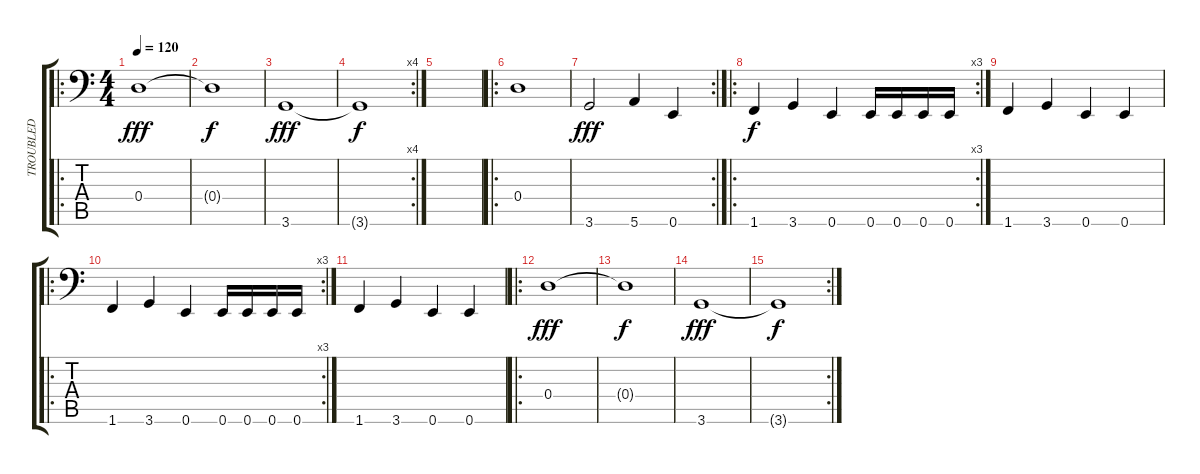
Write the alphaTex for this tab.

\track ("TROUBLED" "TROUBLED") {instrument electricbassfinger}
\staff {score tabs}
\tuning (E3 B2 G2 D2 A1 E1) {hide}
\ro
\ts (4 4)
\tempo 120
\clef f4
\ks c
0.4.1{dy fff instrument electricbassfinger} |
0.4{t}.1{dy f} |
3.6.1{dy fff} |
\rc 4
3.6{t}.1{dy f} |
|
\ro
0.4.1 |
\rc 2
3.6.2{dy fff} 5.6.4 0.6.4 |
\ro
\rc 3
1.6.4{dy f} 3.6.4 0.6.4 0.6.16 0.6.16 0.6.16 0.6.16 |
1.6.4 3.6.4 0.6.4 0.6.4 |
\ro
\rc 3
1.6.4 3.6.4 0.6.4 0.6.16 0.6.16 0.6.16 0.6.16 |
1.6.4 3.6.4 0.6.4 0.6.4 |
\ro
0.4.1{dy fff} |
0.4{t}.1{dy f} |
3.6.1{dy fff} |
\rc 2
3.6{t}.1{dy f}
